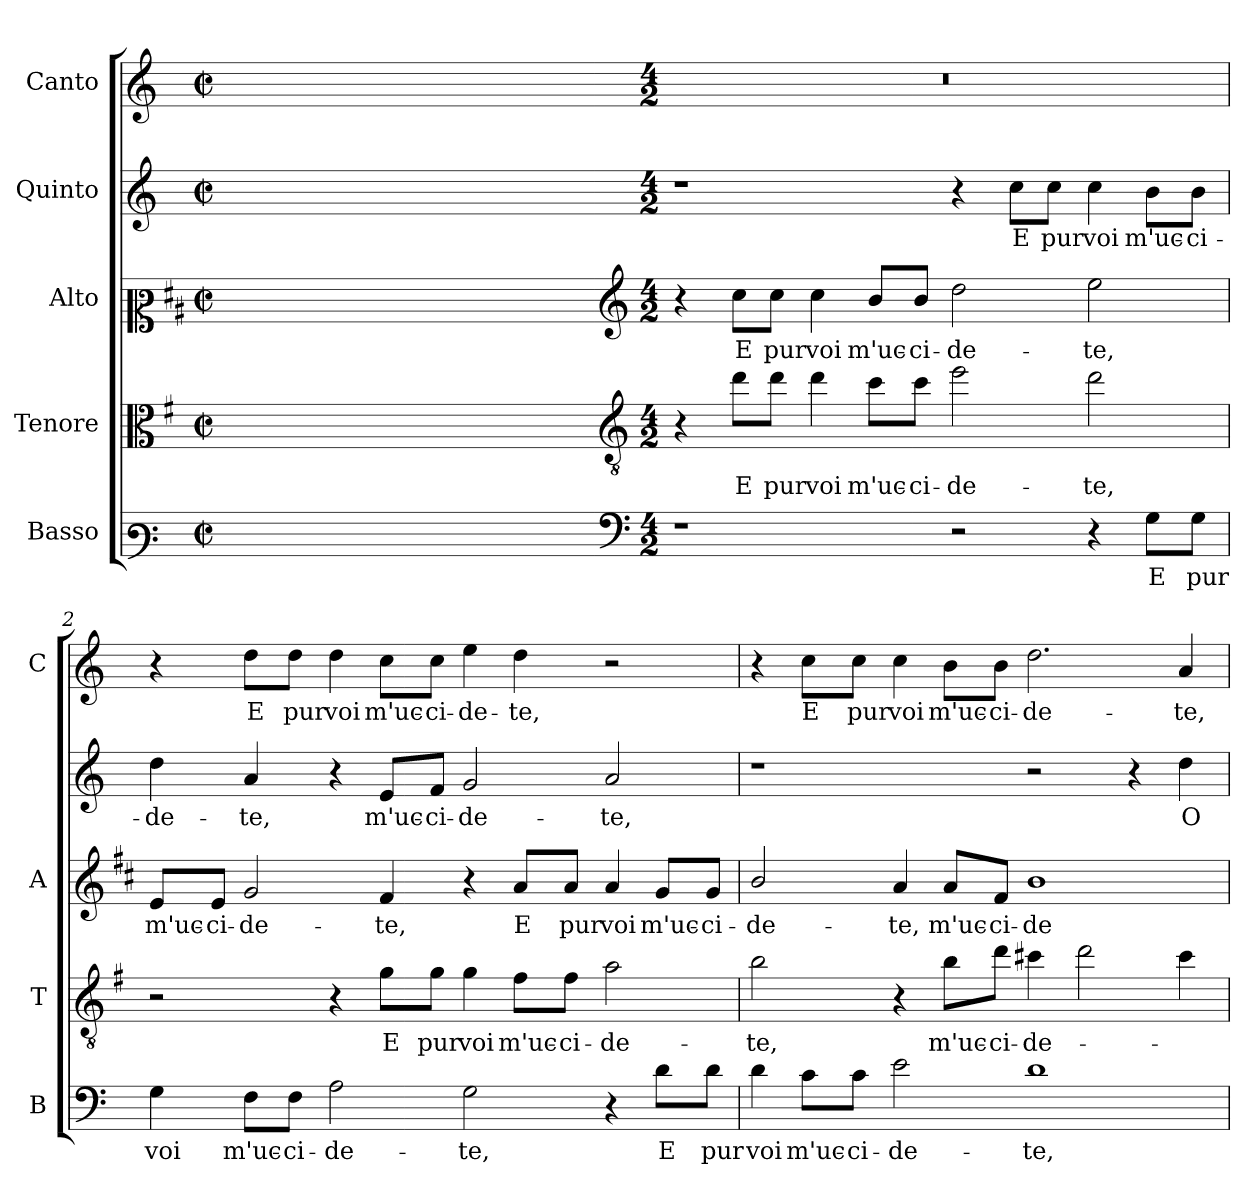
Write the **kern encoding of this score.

**kern	**text	**kern	**text	**kern	**text	**kern	**text	**kern	**text
*part5	*part5	*part4	*part4	*part3	*part3	*part2	*part2	*part1	*part1
*staff5	*staff5	*staff4	*staff4	*staff3	*staff3	*staff2	*staff2	*staff1	*staff1
*I"Basso	*	*I"Tenore	*	*I"Alto	*	*I"Quinto	*	*I"Canto	*
*I'B	*	*I'T	*	*I'A	*	*	*	*I'C	*
*clefF3	*	*clefC3	*	*clefC2	*	*clefG2	*	*clefG2	*
*	*	*ITrd4c7	*	*ITrd1c2	*	*	*	*	*
*k[]	*	*k[]	*	*k[]	*	*k[]	*	*k[]	*
*C:	*	*C:	*	*C:	*	*C:	*	*C:	*
*M2/2	*	*M2/2	*	*M2/2	*	*M2/2	*	*M2/2	*
*met(c|)	*	*met(c|)	*	*met(c|)	*	*met(c|)	*	*met(c|)	*
=	=	=	=	=	=	=	=	=	=
1ryy	.	1ryy	.	1ryy	.	1ryy	.	1ryy	.
=1X-	=1X-	=1X-	=1X-	=1X-	=1X-	=1X-	=1X-	=1X-	=1X-
4ryy	.	4ryy	.	4ryy	.	4ryy	.	4ryy	.
4ryy	.	4ryy	.	4ryy	.	4ryy	.	4ryy	.
4ryy	.	4ryy	.	4ryy	.	4ryy	.	4ryy	.
4ryy	.	4ryy	.	4ryy	.	4ryy	.	4ryy	.
=1-	=1-	=1-	=1-	=1-	=1-	=1-	=1-	=1-	=1-
*clefF4	*	*clefGv2	*	*clefG2	*	*	*	*	*
*M4/2	*	*M4/2	*	*M4/2	*	*M4/2	*	*M4/2	*
1r	.	4r	.	4r	.	1r	.	0r	.
!	!	!	!LO:LY:b	!	!LO:LY:b	!	!	!	!
.	.	8g\L	E	8b\L	E	.	.	.	.
!	!	!	!LO:LY:b	!	!LO:LY:b	!	!	!	!
.	.	8g\J	pur	8b\J	pur	.	.	.	.
!	!	!	!LO:LY:b	!	!LO:LY:b	!	!	!	!
.	.	4g\	voi	4b\	voi	.	.	.	.
!	!	!	!LO:LY:b	!	!LO:LY:b	!	!	!	!
.	.	8f\L	m'uc-	8a/L	m'uc-	.	.	.	.
!	!	!	!LO:LY:b	!	!LO:LY:b	!	!	!	!
.	.	8f\J	-ci-	8a/J	-ci-	.	.	.	.
!	!	!	!LO:LY:b	!	!LO:LY:b	!	!	!	!
2r	.	2a\	-de-	2cc\	-de-	4r	.	.	.
!	!	!	!	!	!	!	!LO:LY:b	!	!
.	.	.	.	.	.	8cc\L	E	.	.
!	!	!	!	!	!	!	!LO:LY:b	!	!
.	.	.	.	.	.	8cc\J	pur	.	.
!	!	!	!LO:LY:b	!	!LO:LY:b	!	!LO:LY:b	!	!
4r	.	2g\	-te,	2dd\	-te,	4cc\	voi	.	.
!	!LO:LY:b	!	!	!	!	!	!LO:LY:b	!	!
8G\L	E	.	.	.	.	8b\L	m'uc-	.	.
!	!LO:LY:b	!	!	!	!	!	!LO:LY:b	!	!
8G\J	pur	.	.	.	.	8b\J	-ci-	.	.
=2	=2	=2	=2	=2	=2	=2	=2	=2	=2
!	!LO:LY:b	!	!	!	!LO:LY:b	!	!LO:LY:b	!	!
4G\	voi	2r	.	8d/L	m'uc-	4dd\	-de-	4r	.
!	!	!	!	!	!LO:LY:b	!	!	!	!
.	.	.	.	8d/J	-ci-	.	.	.	.
!	!LO:LY:b	!	!	!	!LO:LY:b	!	!LO:LY:b	!	!LO:LY:b
8F\L	m'uc-	.	.	2f/	-de-	4a/	-te,	8dd\L	E
!	!LO:LY:b	!	!	!	!	!	!	!	!LO:LY:b
8F\J	-ci-	.	.	.	.	.	.	8dd\J	pur
!	!LO:LY:b	!	!	!	!	!	!	!	!LO:LY:b
2A\	-de-	4r	.	.	.	4r	.	4dd\	voi
!	!	!	!LO:LY:b	!	!LO:LY:b	!	!LO:LY:b	!	!LO:LY:b
.	.	8c\L	E	4e/	-te,	8e/L	m'uc-	8cc\L	m'uc-
!	!	!	!LO:LY:b	!	!	!	!LO:LY:b	!	!LO:LY:b
.	.	8c\J	pur	.	.	8f/J	-ci-	8cc\J	-ci-
!	!LO:LY:b	!	!LO:LY:b	!	!	!	!LO:LY:b	!	!LO:LY:b
2G\	-te,	4c\	voi	4r	.	2g/	-de-	4ee\	-de-
!	!	!	!LO:LY:b	!	!LO:LY:b	!	!	!	!LO:LY:b
.	.	8B\L	m'uc-	8g/L	E	.	.	4dd\	-te,
!	!	!	!LO:LY:b	!	!LO:LY:b	!	!	!	!
.	.	8B\J	-ci-	8g/J	pur	.	.	.	.
!	!	!	!LO:LY:b	!	!LO:LY:b	!	!LO:LY:b	!	!
4r	.	2d\	-de-	4g/	voi	2a/	-te,	2r	.
!	!LO:LY:b	!	!	!	!LO:LY:b	!	!	!	!
8d\L	E	.	.	8f/L	m'uc-	.	.	.	.
!	!LO:LY:b	!	!	!	!LO:LY:b	!	!	!	!
8d\J	pur	.	.	8f/J	-ci-	.	.	.	.
!!LO:LB:g=z
=3	=3	=3	=3	=3	=3	=3	=3	=3	=3
!	!LO:LY:b	!	!LO:LY:b	!	!LO:LY:b	!	!	!	!
4d\	voi	2e\	-te,	2a/	-de-	1r	.	4r	.
!	!LO:LY:b	!	!	!	!	!	!	!	!LO:LY:b
8c\L	m'uc-	.	.	.	.	.	.	8cc\L	E
!	!LO:LY:b	!	!	!	!	!	!	!	!LO:LY:b
8c\J	-ci-	.	.	.	.	.	.	8cc\J	pur
!	!LO:LY:b	!	!	!	!LO:LY:b	!	!	!	!LO:LY:b
2e\	-de-	4r	.	4g/	-te,	.	.	4cc\	voi
!	!	!	!LO:LY:b	!	!LO:LY:b	!	!	!	!LO:LY:b
.	.	8e\L	m'uc-	8g/L	m'uc-	.	.	8b\L	m'uc-
!	!	!	!LO:LY:b	!	!LO:LY:b	!	!	!	!LO:LY:b
.	.	8g\J	-ci-	8e/J	-ci-	.	.	8b\J	-ci-
!	!LO:LY:b	!	!LO:LY:b	!	!LO:LY:b	!	!	!	!LO:LY:b
1d	-te,	4f#X\	-de-	1a	-de-	2r	.	2.dd\	-de-
.	.	2g\	.	.	.	.	.	.	.
.	.	.	.	.	.	4r	.	.	.
!	!	!	!	!	!	!	!LO:LY:b	!	!LO:LY:b
.	.	4f#\	.	.	.	4dd\	O	4a/	-te,
=	=	=	=	=	=	=	=	=	=
*-	*-	*-	*-	*-	*-	*-	*-	*-	*-
